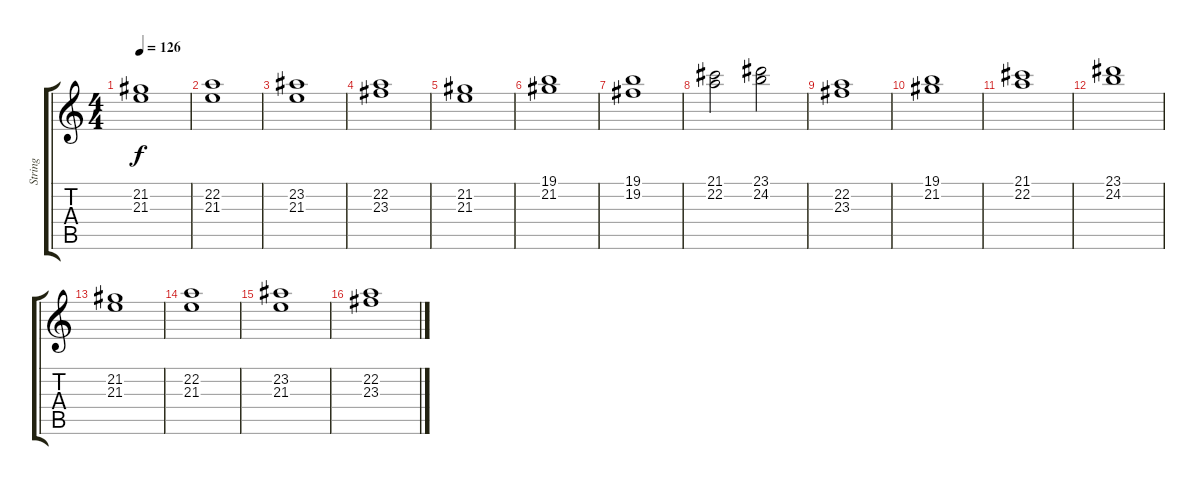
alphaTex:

\track ("String" "String") {instrument stringensemble1}
\staff {score tabs}
\tuning (E4 B3 G3 D3 A2 E2) {hide}
\ts (4 4)
\tempo 126
\clef g2
\ks c
(21.2 21.3).1{dy f} |
(22.2 21.3).1 |
(23.2 21.3).1 |
(22.2 23.3).1 |
(21.2 21.3).1 |
(19.1 21.2).1 |
(19.1 19.2).1 |
(21.1 22.2).2 (23.1 24.2).2 |
(22.2 23.3).1 |
(19.1 21.2).1 |
(21.1 22.2).1 |
(23.1 24.2).1 |
(21.2 21.3).1 |
(22.2 21.3).1 |
(23.2 21.3).1 |
(22.2 23.3).1
